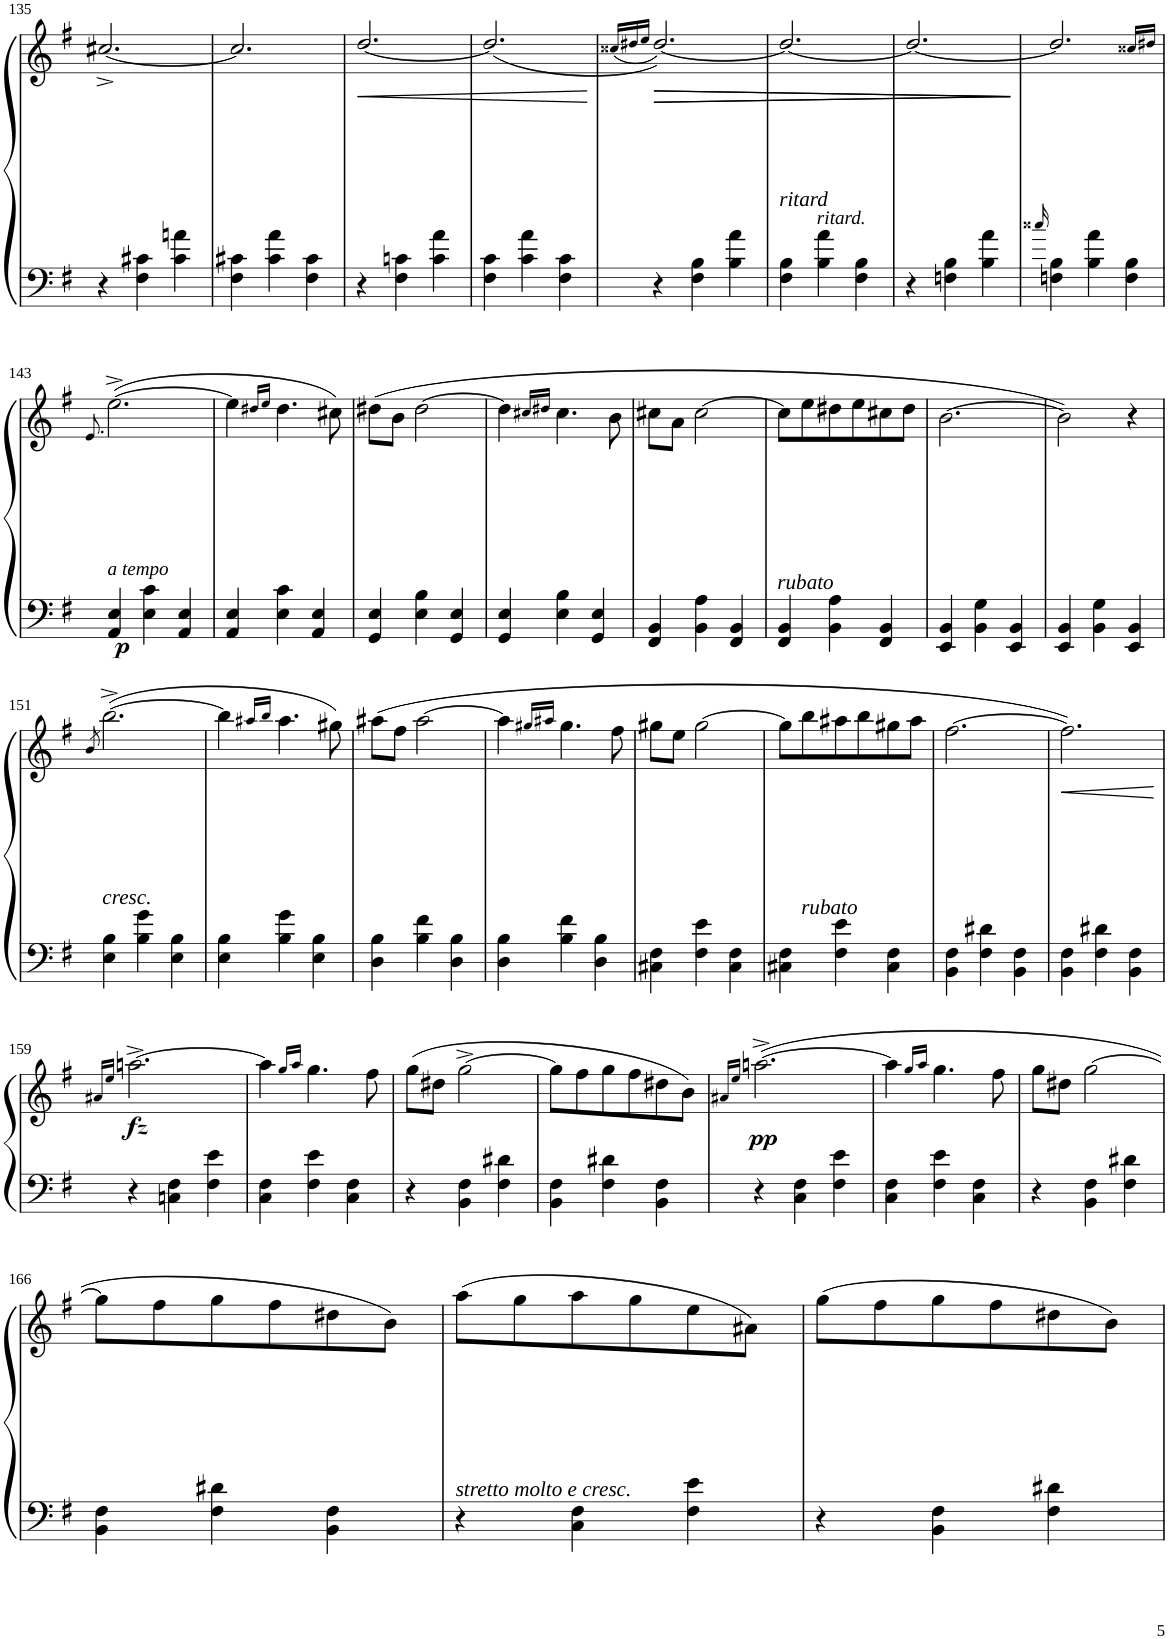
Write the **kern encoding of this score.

**kern	**kern	**dynam
*part1	*part1	*part1
*staff2	*staff1	*staff1/2
!!LO:PB:g=z
*clefF4	*clefG2	*
*k[f#]	*k[f#]	*
*G:	*G:	*
*M3/4	*M3/4	*
=135	=135	=135
4r	[2.cc#X^/	.
4F#\ 4c#X\	.	.
4c#\ 4an\	.	.
=136	=136	=136
4F#\ 4c#X\	2.cc#/]	.
4c#\ 4a\	.	.
4F#\ 4c#\	.	.
=137	=137	=137
!	!	!LO:HP:b
4r	[2.dd/	<
4F#\ 4cn\	.	.
4c\ 4a\	.	.
=138	=138	=138
4F#\ 4c\	(2.dd/]	.
4c\ 4a\	.	.
4F#\ 4c\	.	.
.	.	[
=139	=139	=139
.	(16qcc##X/LL	.
.	16qdd#X/	.
.	16qee/JJ	.
4r	[2.dd#/))	.
4F#\ 4B\	.	.
4B\ 4a\	.	.
=140	=140	=140
!	!LO:TX:b:i:t=ritard	!
4F#\ 4B\	2.dd#/_	.
!LO:TX:a:i:t=ritard.	!	!
4B\ 4a\	.	.
4F#\ 4B\	.	.
=141	=141	=141
4r	2.dd#/_	.
4Fn\ 4B\	.	.
4B\ 4a\	.	.
=142	=142	=142
16qcc##X/	.	.
4Fn\ 4B\	2.dd#/]	.
4B\ 4a\	.	.
4F\ 4B\	.	.
.	16qcc##X/LL	.
.	16qdd#X/JJ	.
!!LO:LB:g=z
=143	=143	=143
.	8qe/	.
!	!LO:TX:b:i:t=a tempo	!
!	!	!LO:DY:b=2
4AA/ 4E/	([2.ee^\	p
4E\ 4c\	.	.
4AA/ 4E/	.	.
=144	=144	=144
4AA/ 4E/	4ee\]	.
.	16qdd#X/LL	.
.	16qee/JJ	.
4E\ 4c\	4.dd#\	.
4AA/ 4E/	.	.
.	8cc#X\)	.
=145	=145	=145
4GG/ 4E/	(8dd#X\L	.
.	8b\J	.
4E\ 4B\	[2dd#\	.
4GG/ 4E/	.	.
=146	=146	=146
4GG/ 4E/	4dd#\]	.
.	16qcc#X/LL	.
.	16qdd#X/JJ	.
4E\ 4B\	4.cc#\	.
4GG/ 4E/	.	.
.	8b\	.
=147	=147	=147
4FF#/ 4BB/	8cc#X\L	.
.	8a\J	.
4BB\ 4A\	[2cc#\	.
4FF#/ 4BB/	.	.
=148	=148	=148
!	!LO:TX:b:i:t=rubato	!
4FF#/ 4BB/	8cc#\L]	.
.	8ee\	.
4BB\ 4A\	8dd#X\	.
.	8ee\	.
4FF#/ 4BB/	8cc#X\	.
.	8dd#\J	.
=149	=149	=149
4EE/ 4BB/	[2.b\	.
4BB\ 4G\	.	.
4EE/ 4BB/	.	.
=150	=150	=150
4EE/ 4BB/	2b\])	.
4BB\ 4G\	.	.
4EE/ 4BB/	4r	.
!!LO:LB:g=z
=151	=151	=151
.	8qb/	.
!	!LO:TX:b:i:t=cresc.	!
4E\ 4B\	([2.bb^\	.
4B\ 4g\	.	.
4E\ 4B\	.	.
=152	=152	=152
4E\ 4B\	4bb\]	.
.	16qaa#X/LL	.
.	16qbb/JJ	.
4B\ 4g\	4.aa#\	.
4E\ 4B\	.	.
.	8gg#X\)	.
=153	=153	=153
4D\ 4B\	(8aa#X\L	.
.	8ff#\J	.
4B\ 4f#\	[2aa#\	.
4D\ 4B\	.	.
=154	=154	=154
4D\ 4B\	4aa#\]	.
.	16qgg#X/LL	.
.	16qaa#X/JJ	.
4B\ 4f#\	4.gg#\	.
4D\ 4B\	.	.
.	8ff#\	.
=155	=155	=155
4C#X\ 4F#\	8gg#X\L	.
.	8ee\J	.
4F#\ 4e\	[2gg#\	.
4C#\ 4F#\	.	.
=156	=156	=156
4C#X\ 4F#\	8gg#\L]	.
!	!LO:TX:b:i:t=rubato	!
.	8bb\	.
4F#\ 4e\	8aa#X\	.
.	8bb\	.
4C#\ 4F#\	8gg#X\	.
.	8aa#\J	.
=157	=157	=157
4BB\ 4F#\	[2.ff#\	.
4F#\ 4d#X\	.	.
4BB\ 4F#\	.	.
=158	=158	=158
!	!	!LO:HP:b
4BB\ 4F#\	2.ff#\])	<
4F#\ 4d#X\	.	.
4BB\ 4F#\	.	.
.	.	[
!!LO:LB:g=z
=159	=159	=159
.	16qa#X/LL	.
.	16qee/JJ	.
!	!	!LO:DY:b
4r	[2.aan^\	fz
4Cn\ 4F#\	.	.
4F#\ 4e\	.	.
=160	=160	=160
4C\ 4F#\	4aa\]	.
.	16qgg/LL	.
.	16qaa/JJ	.
4F#\ 4e\	4.gg\	.
4C\ 4F#\	.	.
.	8ff#\	.
=161	=161	=161
4r	(8gg\L	.
.	8dd#X\J	.
4BB\ 4F#\	[2gg^\	.
4F#\ 4d#X\	.	.
=162	=162	=162
4BB\ 4F#\	8gg\L]	.
.	8ff#\	.
4F#\ 4d#X\	8gg\	.
.	8ff#\	.
4BB\ 4F#\	8dd#X\	.
.	8b\J)	.
=163	=163	=163
.	16qa#X/LL	.
.	16qee/JJ	.
!	!	!LO:DY:b
4r	([2.aan^\	pp
4C\ 4F#\	.	.
4F#\ 4e\	.	.
=164	=164	=164
4C\ 4F#\	4aa\]	.
.	16qgg/LL	.
.	16qaa/JJ	.
4F#\ 4e\	4.gg\	.
4C\ 4F#\	.	.
.	8ff#\	.
=165	=165	=165
4r	8gg\L	.
.	8dd#X\J	.
4BB\ 4F#\	[2gg\	.
4F#\ 4d#X\	.	.
!!LO:LB:g=z
=166	=166	=166
4BB\ 4F#\	8gg\L]	.
.	8ff#\	.
4F#\ 4d#X\	8gg\	.
.	8ff#\	.
4BB\ 4F#\	8dd#X\	.
.	8b\J)	.
=167	=167	=167
!	!LO:TX:b:i:t=stretto molto e cresc.	!
4r	(8aa\L	.
.	8gg\	.
4C\ 4F#\	8aa\	.
.	8gg\	.
4F#\ 4e\	8ee\	.
.	8a#X\J)	.
=168	=168	=168
4r	(8gg\L	.
.	8ff#\	.
4BB\ 4F#\	8gg\	.
.	8ff#\	.
4F#\ 4d#X\	8dd#X\	.
.	8b\J)	.
=	=	=
*-	*-	*-
